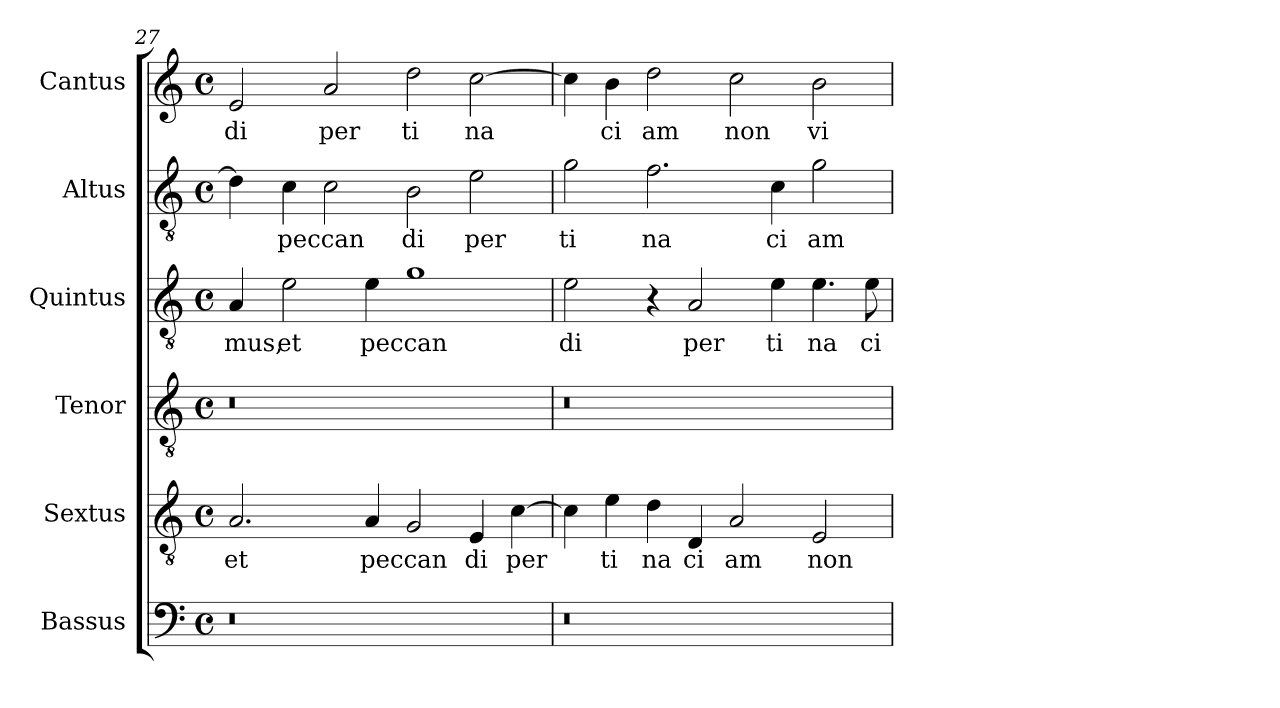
**kern	**kern	**text	**kern	**kern	**text	**kern	**text	**kern	**text
*part6	*part5	*part5	*part4	*part3	*part3	*part2	*part2	*part1	*part1
*staff6	*staff5	*staff5	*staff4	*staff3	*staff3	*staff2	*staff2	*staff1	*staff1
*I"Bassus	*I"Sextus	*	*I"Tenor	*I"Quintus	*	*I"Altus	*	*I"Cantus	*
*clefF4	*clefGv2	*	*clefGv2	*clefGv2	*	*clefGv2	*	*clefG2	*
*M4/4	*M4/4	*	*M4/4	*M4/4	*	*M4/4	*	*M4/4	*
*met(c)	*met(c)	*	*met(c)	*met(c)	*	*met(c)	*	*met(c)	*
=27	=27	=27	=27	=27	=27	=27	=27	=27	=27
!	!	!LO:LY:b:cj	!	!	!LO:LY:b:cj	!	!	!	!LO:LY:b:cj
0r	2.A/	et	0r	4A/	mus,	4d\]	.	2e/	di
!	!	!	!	!	!LO:LY:b:cj	!	!LO:LY:b	!	!
.	.	.	.	2e\	et	4c\	peccan	.	.
!	!	!	!	!	!	!	!	!	!LO:LY:b:cj
.	.	.	.	.	.	2c\	.	2a/	per
!	!	!LO:LY:b	!	!	!LO:LY:b	!	!	!	!
.	4A/	peccan	.	4e\	peccan	.	.	.	.
!	!	!	!	!	!	!	!LO:LY:b:cj	!	!LO:LY:b:cj
.	2G/	.	.	1g	.	2B\	di	2dd\	ti
!	!	!LO:LY:b:cj	!	!	!	!	!LO:LY:b:cj	!	!LO:LY:b:cj
.	4E/	di	.	.	.	2e\	per	[>2cc\	na
!	!	!LO:LY:b	!	!	!	!	!	!	!
.	[>4c\	per	.	.	.	.	.	.	.
=28	=28	=28	=28	=28	=28	=28	=28	=28	=28
!	!	!	!	!	!LO:LY:b:cj	!	!LO:LY:b:cj	!	!
0r	4c\]	.	0r	2e\	di	2g\	ti	4cc\]	.
!	!	!LO:LY:b:cj	!	!	!	!	!	!	!LO:LY:b:cj
.	4e\	ti	.	.	.	.	.	4b\	ci
!	!	!LO:LY:b:cj	!	!	!	!	!LO:LY:b:cj	!	!LO:LY:b:cj
.	4d\	na	.	4r	.	2.f\	na	2dd\	am
!	!	!LO:LY:b:cj	!	!	!LO:LY:b:cj	!	!	!	!
.	4D/	ci	.	2A/	per	.	.	.	.
!	!	!LO:LY:b:cj	!	!	!	!	!	!	!LO:LY:b:cj
.	2A/	am	.	.	.	.	.	2cc\	non
!	!	!	!	!	!LO:LY:b:cj	!	!LO:LY:b:cj	!	!
.	.	.	.	4e\	ti	4c\	ci	.	.
!	!	!LO:LY:b:cj	!	!	!LO:LY:b:cj	!	!LO:LY:b:cj	!	!LO:LY:b:cj
.	2E/	non	.	4.e\	na	2g\	am	2b\	vi
!	!	!	!	!	!LO:LY:b:cj	!	!	!	!
.	.	.	.	8e\	ci	.	.	.	.
=	=	=	=	=	=	=	=	=	=
*-	*-	*-	*-	*-	*-	*-	*-	*-	*-
